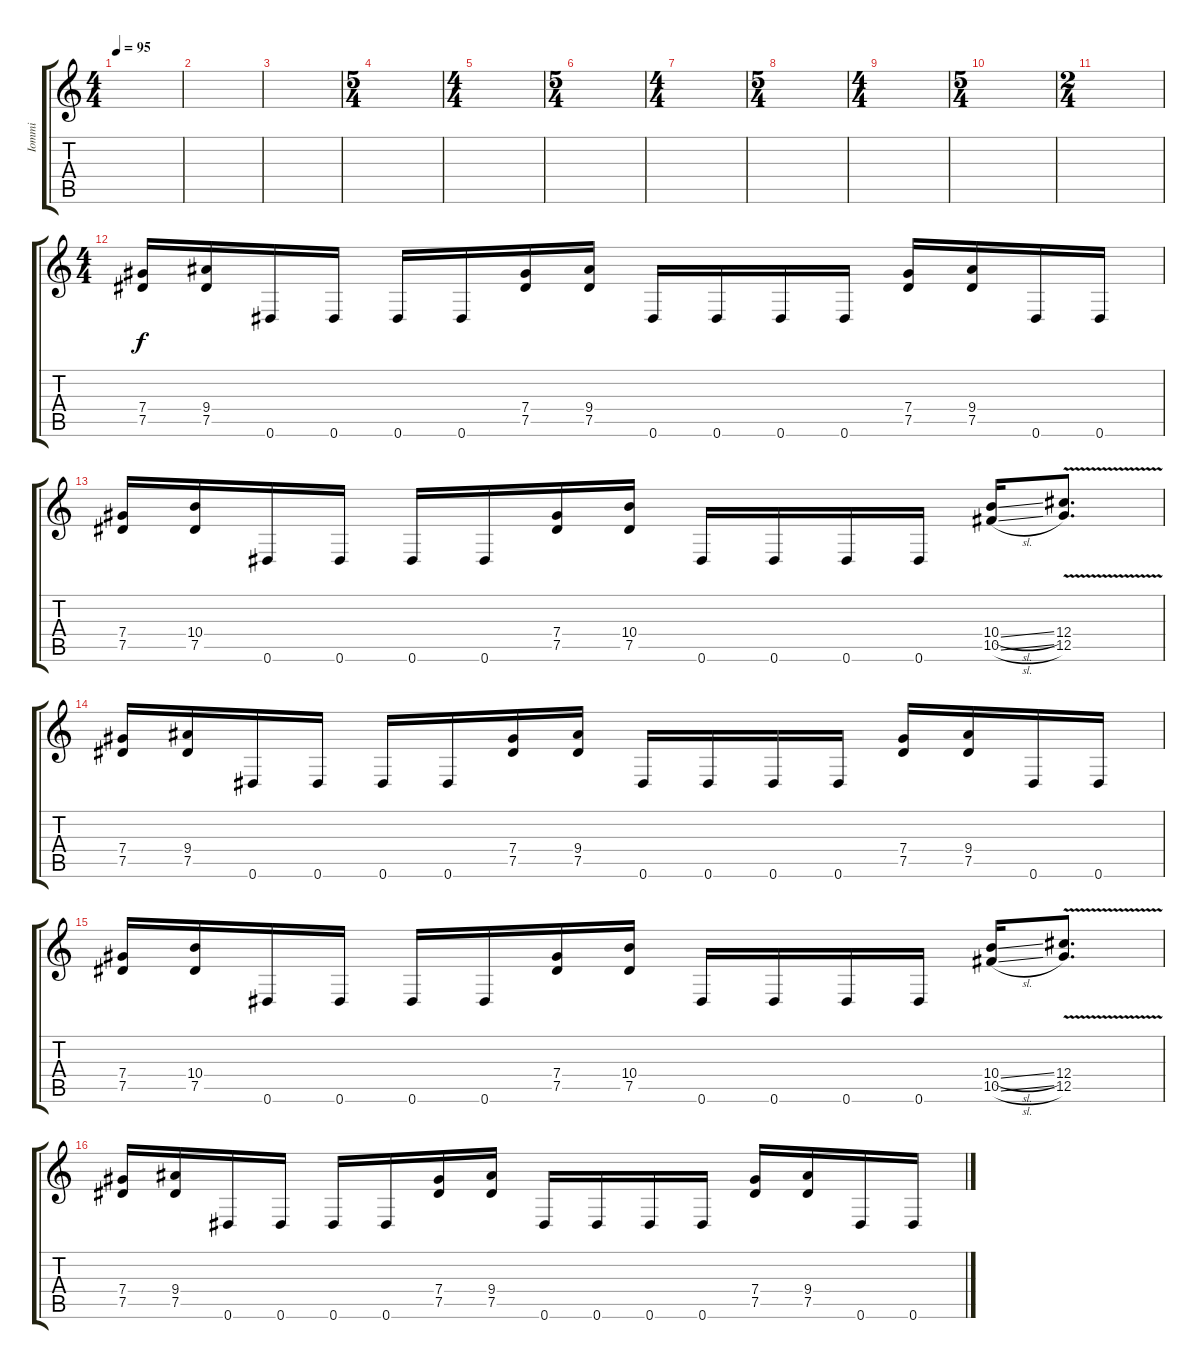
\track ("Iommi" "Iommi") {instrument distortionguitar}
\staff {score tabs}
\tuning (Eb4 Bb3 Gb3 Db3 Ab2 Eb2) {hide}
\ts (4 4)
\tempo 95
\clef g2
\ks c
|
|
|
\ts (5 4)
|
\ts (4 4)
|
\ts (5 4)
|
\ts (4 4)
|
\ts (5 4)
|
\ts (4 4)
|
\ts (5 4)
|
\ts (2 4)
|
\ts (4 4)
(7.4 7.5).16 (9.4 7.5).16 0.6.16 0.6.16 0.6.16 0.6.16 (7.4 7.5).16 (9.4 7.5).16 0.6.16 0.6.16 0.6.16 0.6.16 (7.4 7.5).16 (9.4 7.5).16 0.6.16 0.6.16 |
(7.4 7.5).16 (10.4 7.5).16 0.6.16 0.6.16 0.6.16 0.6.16 (7.4 7.5).16 (10.4 7.5).16 0.6.16 0.6.16 0.6.16 0.6.16 (10.4{sl} 10.5{sl}).16 (12.4{v} 12.5{v}).8{d} |
(7.4 7.5).16 (9.4 7.5).16 0.6.16 0.6.16 0.6.16 0.6.16 (7.4 7.5).16 (9.4 7.5).16 0.6.16 0.6.16 0.6.16 0.6.16 (7.4 7.5).16 (9.4 7.5).16 0.6.16 0.6.16 |
(7.4 7.5).16 (10.4 7.5).16 0.6.16 0.6.16 0.6.16 0.6.16 (7.4 7.5).16 (10.4 7.5).16 0.6.16 0.6.16 0.6.16 0.6.16 (10.4{sl} 10.5{sl}).16 (12.4{v} 12.5{v}).8{d} |
(7.4 7.5).16 (9.4 7.5).16 0.6.16 0.6.16 0.6.16 0.6.16 (7.4 7.5).16 (9.4 7.5).16 0.6.16 0.6.16 0.6.16 0.6.16 (7.4 7.5).16 (9.4 7.5).16 0.6.16 0.6.16
